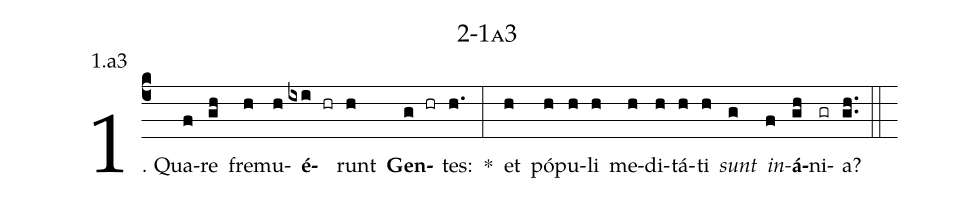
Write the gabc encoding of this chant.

name: 2-1a3;
annotation: 1.a3;
%%
(c4)1. Qua(f)re(gh) fre(h)mu(h)<b>é</b>(ixi hr)runt(h) <b>Gen</b>(g hr)tes:(h.) *(:) et(h) pó(h)pu(h)li(h) me(h)di(h)tá(h)ti(h) <i>sunt</i>(g) <i>in</i>(f)<b>á</b>(gh)ni(gr)a?(gh..) (::)
